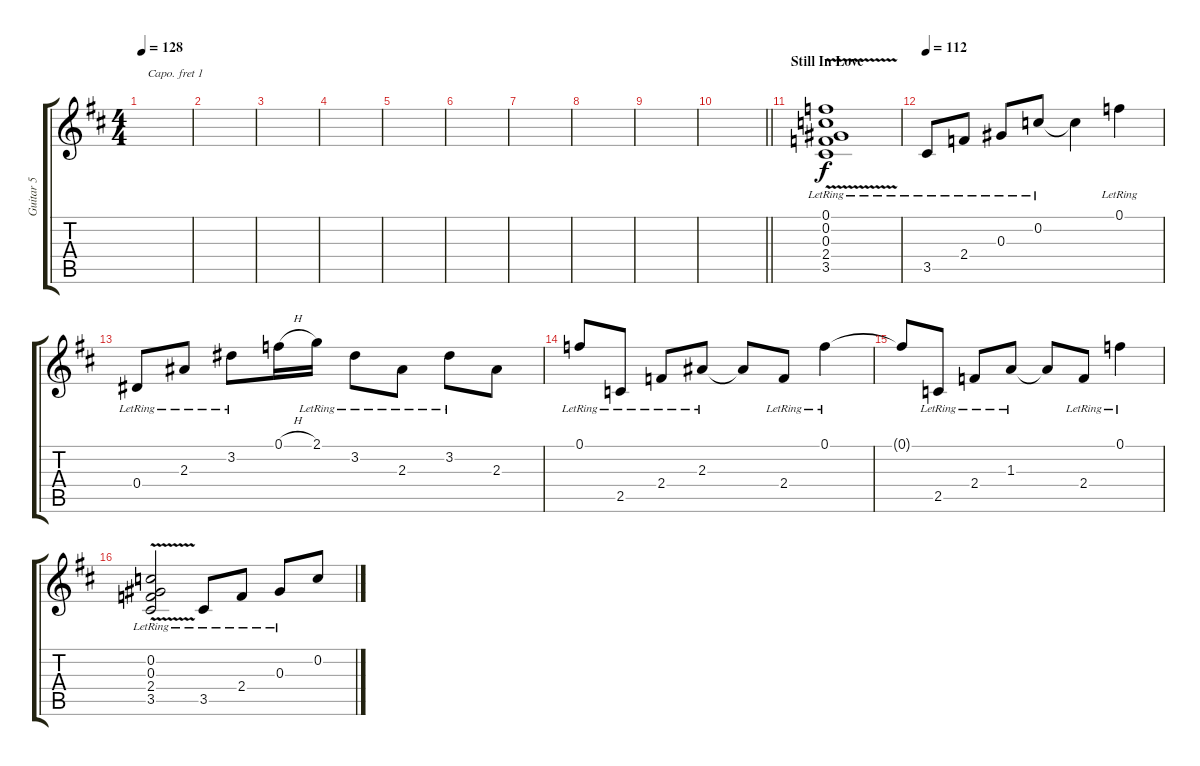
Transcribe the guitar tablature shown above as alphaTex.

\track ("Guitar 5" "Guitar 5") {instrument distortionguitar}
\staff {score tabs}
\capo 1
\tuning (E4 B3 G3 D3 A2 D2) {hide}
\ts (4 4)
\tempo 128
\clef g2
\ks d
|
|
|
|
|
|
|
|
|
\barLineRight lightlight
|
\section ("" "Still In Love")
(0.1{v lr} 0.2{v lr} 0.3{v lr} 2.4{v lr} 3.5{v lr}).1{volume 10 balance 9 instrument electricguitarclean} |
\tempo 112
3.5{lr}.8 2.4{lr}.8 0.3{lr}.8 0.2{lr}.8 0.2{t}.4 0.1{lr}.4 |
0.4{lr}.8 2.3{lr}.8 3.2{lr}.8 0.1{h}.16 2.1{lr}.16 3.2{lr}.8 2.3{lr}.8 3.2{lr}.8 2.3.8 |
0.1{lr}.8 2.5{lr}.8 2.4{lr}.8 2.3{lr}.8 2.3{t}.8 2.4{lr}.8 0.1{lr}.4 |
0.1{t}.8 2.5{lr}.8 2.4{lr}.8 1.3{lr}.8 1.3{t}.8 2.4{lr}.8 0.1{lr}.4 |
(0.2{v lr} 0.3{v lr} 2.4{v lr} 3.5{v lr}).2 3.5{lr}.8 2.4{lr}.8 0.3{lr}.8 0.2.8
